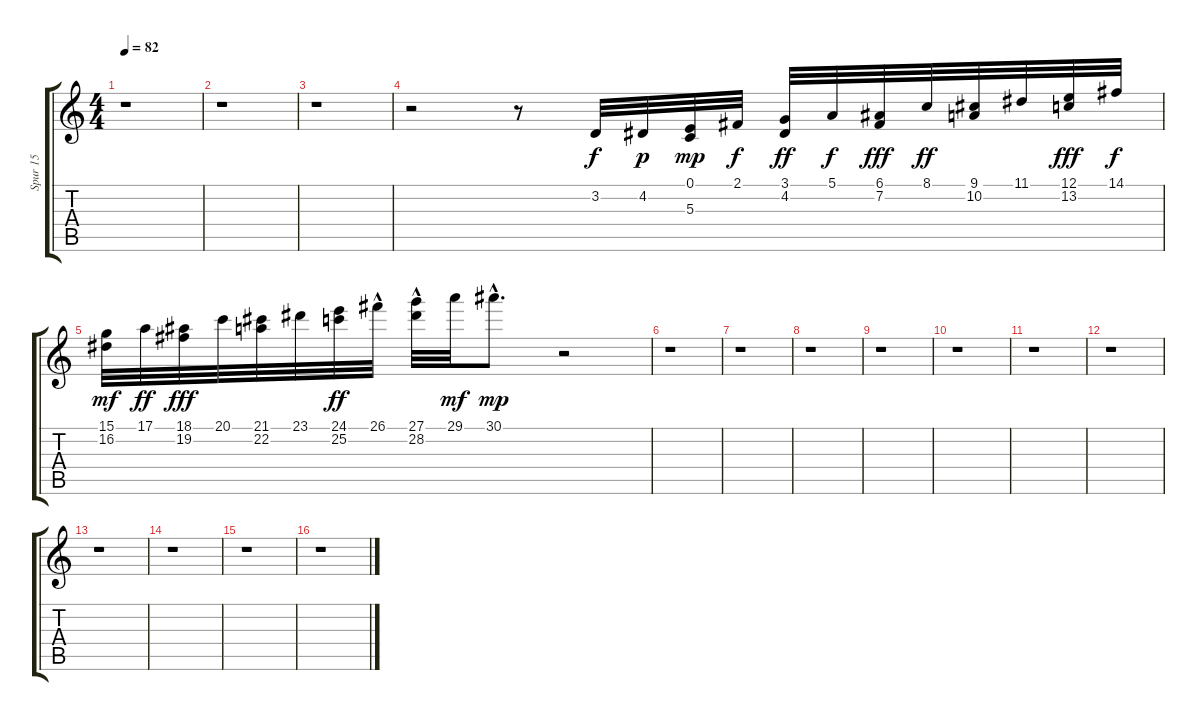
\track ("Spur 15" "Spur 15") {instrument glockenspiel}
\staff {score tabs}
\tuning (E4 B3 G3 D3 A2 E2) {hide}
\ts (4 4)
\tempo 82
\clef g2
\ks c
r.1{dy mp} |
r.1 |
r.1 |
r.2 r.8 3.2.32{dy f} 4.2.32{dy p} (0.1 5.3).32{dy mp} 2.1.32{dy f} (3.1 4.2).32{dy ff} 5.1.32{dy f} (6.1 7.2).32{dy fff} 8.1.32{dy ff} (9.1 10.2).32 11.1.32 (12.1 13.2).32{dy fff} 14.1.32{dy f} |
(15.1 16.2).32{dy mf} 17.1.32{dy ff} (18.1 19.2).32{dy fff} 20.1.32 (21.1 22.2).32 23.1.32 (24.1 25.2).32{dy ff} 26.1{hac}.32 (27.1 28.2{hac}).32 29.1.32{dy mf} 30.1{hac}.8{d dy mp} r.2 |
r.1 |
r.1 |
r.1 |
r.1 |
r.1 |
r.1 |
r.1 |
r.1 |
r.1 |
r.1 |
r.1
